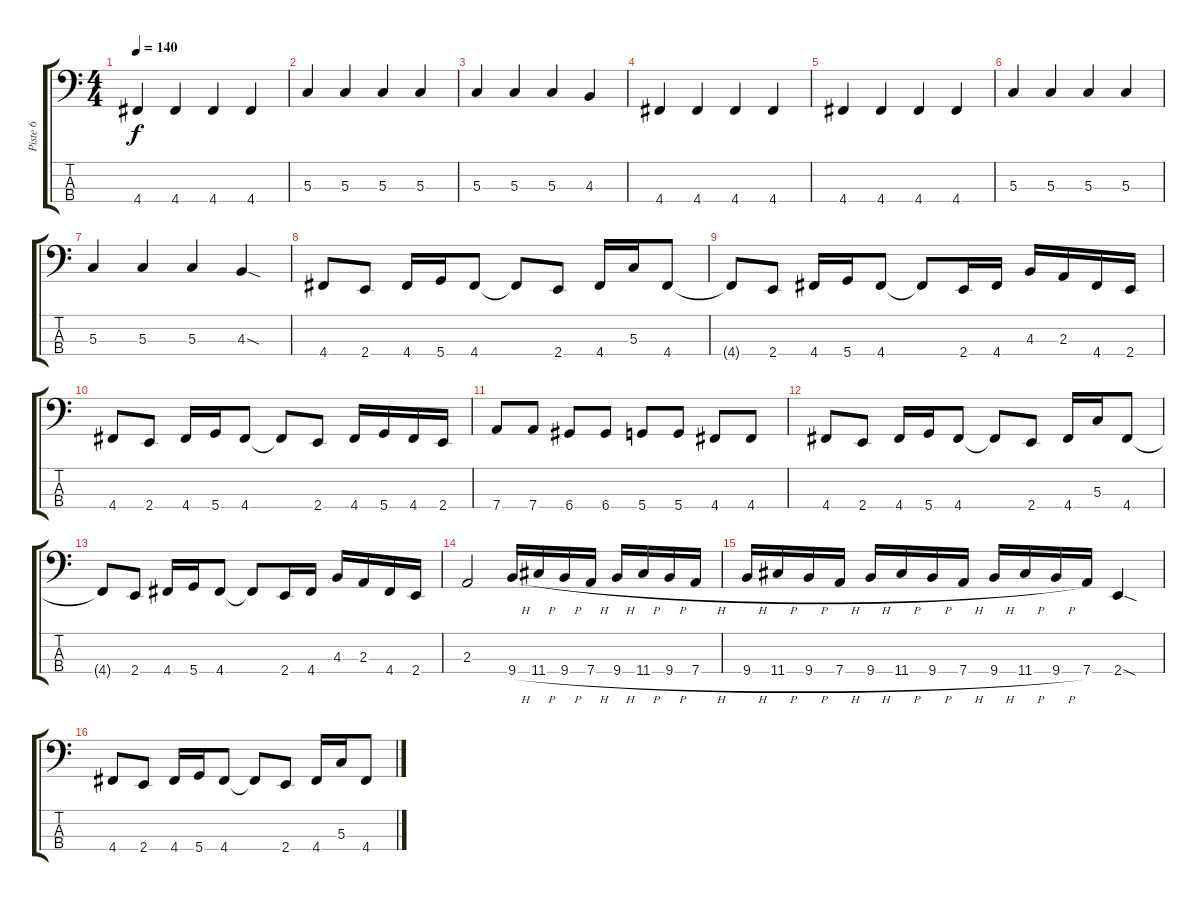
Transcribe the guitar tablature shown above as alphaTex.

\track ("Piste 6" "Piste 6") {instrument electricbassfinger}
\staff {score tabs}
\tuning (F2 C2 G1 D1) {hide}
\ts (4 4)
\tempo 140
\clef f4
\ks c
4.4.4{dy f} 4.4.4 4.4.4 4.4.4 |
5.3.4 5.3.4 5.3.4 5.3.4 |
5.3.4 5.3.4 5.3.4 4.3.4 |
4.4.4 4.4.4 4.4.4 4.4.4 |
4.4.4 4.4.4 4.4.4 4.4.4 |
5.3.4 5.3.4 5.3.4 5.3.4 |
5.3.4 5.3.4 5.3.4 4.3{sod}.4 |
4.4.8 2.4.8 4.4.16 5.4.16 4.4.8 4.4{t}.8 2.4.8 4.4.16 5.3.16 4.4.8 |
4.4{t}.8 2.4.8 4.4.16 5.4.16 4.4.8 4.4{t}.8 2.4.16 4.4.16 4.3.16 2.3.16 4.4.16 2.4.16 |
4.4.8 2.4.8 4.4.16 5.4.16 4.4.8 4.4{t}.8 2.4.8 4.4.16 5.4.16 4.4.16 2.4.16 |
7.4.8 7.4.8 6.4.8 6.4.8 5.4.8 5.4.8 4.4.8 4.4.8 |
4.4.8 2.4.8 4.4.16 5.4.16 4.4.8 4.4{t}.8 2.4.8 4.4.16 5.3.16 4.4.8 |
4.4{t}.8 2.4.8 4.4.16 5.4.16 4.4.8 4.4{t}.8 2.4.16 4.4.16 4.3.16 2.3.16 4.4.16 2.4.16 |
2.3.2 9.4{h}.16 11.4{h}.16 9.4{h}.16 7.4{h}.16 9.4{h}.16 11.4{h}.16 9.4{h}.16 7.4{h}.16 |
9.4{h}.16 11.4{h}.16 9.4{h}.16 7.4{h}.16 9.4{h}.16 11.4{h}.16 9.4{h}.16 7.4{h}.16 9.4{h}.16 11.4{h}.16 9.4{h}.16 7.4.16 2.4{sod}.4 |
4.4.8 2.4.8 4.4.16 5.4.16 4.4.8 4.4{t}.8 2.4.8 4.4.16 5.3.16 4.4.8
